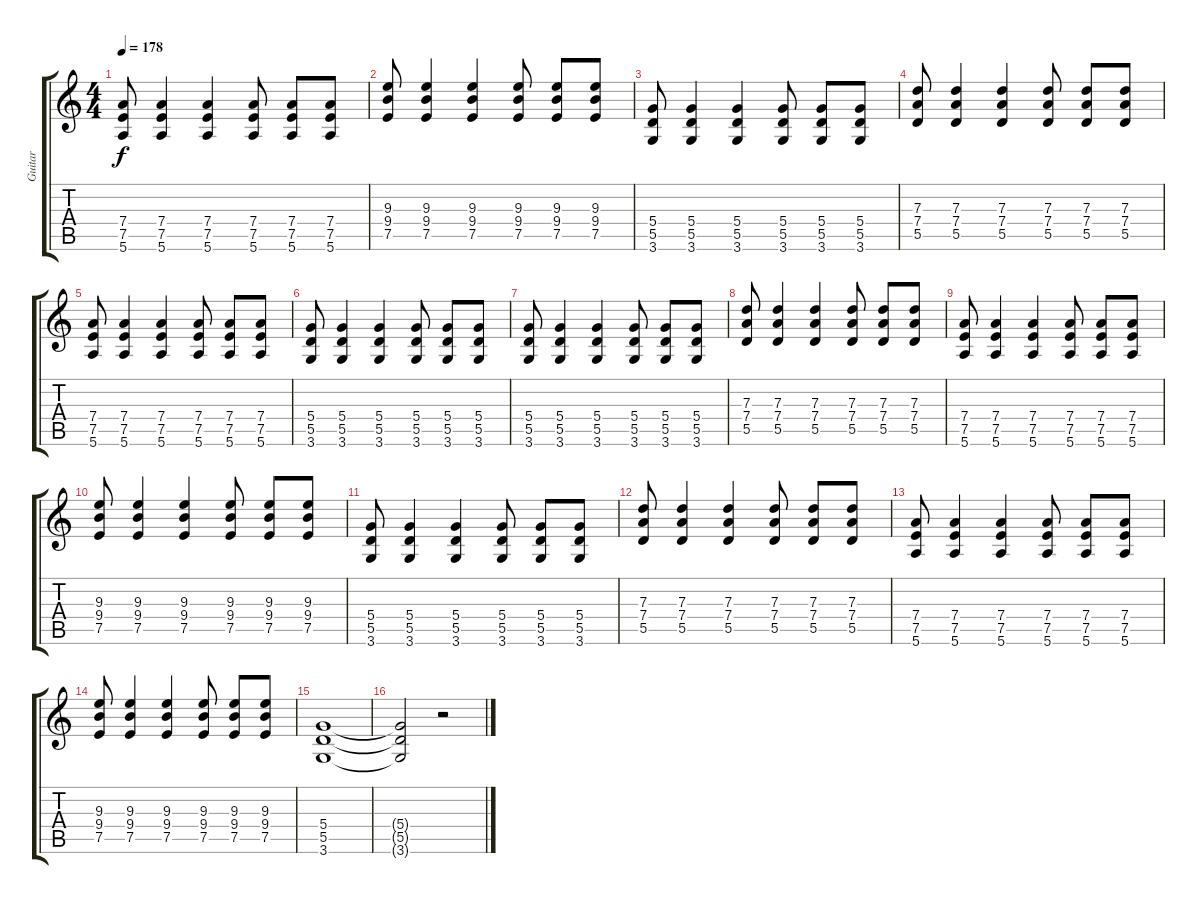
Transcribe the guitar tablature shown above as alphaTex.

\track ("Guitar" "Guitar") {instrument distortionguitar}
\staff {score tabs}
\tuning (E4 B3 G3 D3 A2 E2) {hide}
\ts (4 4)
\tempo 178
\clef g2
\ks c
(7.4 7.5 5.6).8{dy f} (7.4 7.5 5.6).4 (7.4 7.5 5.6).4 (7.4 7.5 5.6).8 (7.4 7.5 5.6).8 (7.4 7.5 5.6).8 |
(9.3 9.4 7.5).8 (9.3 9.4 7.5).4 (9.3 9.4 7.5).4 (9.3 9.4 7.5).8 (9.3 9.4 7.5).8 (9.3 9.4 7.5).8 |
(5.4 5.5 3.6).8 (5.4 5.5 3.6).4 (5.4 5.5 3.6).4 (5.4 5.5 3.6).8 (5.4 5.5 3.6).8 (5.4 5.5 3.6).8 |
(7.3 7.4 5.5).8 (7.3 7.4 5.5).4 (7.3 7.4 5.5).4 (7.3 7.4 5.5).8 (7.3 7.4 5.5).8 (7.3 7.4 5.5).8 |
(7.4 7.5 5.6).8 (7.4 7.5 5.6).4 (7.4 7.5 5.6).4 (7.4 7.5 5.6).8 (7.4 7.5 5.6).8 (7.4 7.5 5.6).8 |
(5.4 5.5 3.6).8 (5.4 5.5 3.6).4 (5.4 5.5 3.6).4 (5.4 5.5 3.6).8 (5.4 5.5 3.6).8 (5.4 5.5 3.6).8 |
(5.4 5.5 3.6).8 (5.4 5.5 3.6).4 (5.4 5.5 3.6).4 (5.4 5.5 3.6).8 (5.4 5.5 3.6).8 (5.4 5.5 3.6).8 |
(7.3 7.4 5.5).8 (7.3 7.4 5.5).4 (7.3 7.4 5.5).4 (7.3 7.4 5.5).8 (7.3 7.4 5.5).8 (7.3 7.4 5.5).8 |
(7.4 7.5 5.6).8 (7.4 7.5 5.6).4 (7.4 7.5 5.6).4 (7.4 7.5 5.6).8 (7.4 7.5 5.6).8 (7.4 7.5 5.6).8 |
(9.3 9.4 7.5).8 (9.3 9.4 7.5).4 (9.3 9.4 7.5).4 (9.3 9.4 7.5).8 (9.3 9.4 7.5).8 (9.3 9.4 7.5).8 |
(5.4 5.5 3.6).8 (5.4 5.5 3.6).4 (5.4 5.5 3.6).4 (5.4 5.5 3.6).8 (5.4 5.5 3.6).8 (5.4 5.5 3.6).8 |
(7.3 7.4 5.5).8 (7.3 7.4 5.5).4 (7.3 7.4 5.5).4 (7.3 7.4 5.5).8 (7.3 7.4 5.5).8 (7.3 7.4 5.5).8 |
(7.4 7.5 5.6).8 (7.4 7.5 5.6).4 (7.4 7.5 5.6).4 (7.4 7.5 5.6).8 (7.4 7.5 5.6).8 (7.4 7.5 5.6).8 |
(9.3 9.4 7.5).8 (9.3 9.4 7.5).4 (9.3 9.4 7.5).4 (9.3 9.4 7.5).8 (9.3 9.4 7.5).8 (9.3 9.4 7.5).8 |
(5.4 5.5 3.6).1 |
(5.4{t} 5.5{t} 3.6{t}).2 r.2
